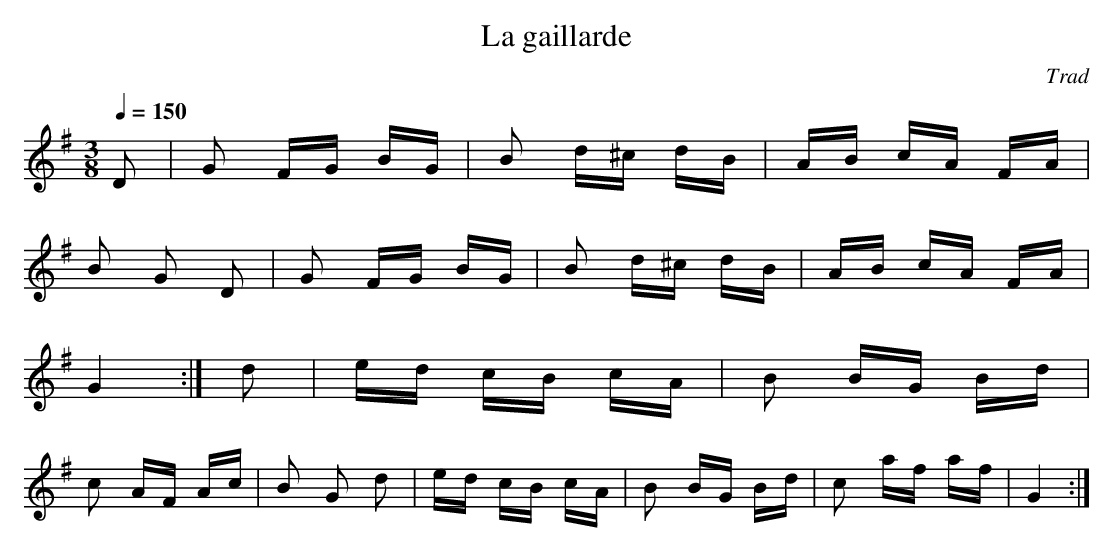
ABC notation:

X:1
T:La gaillarde
C:Trad
Q:1/4=150
M:3/8
K:G
D2 |G2 FG BG |B2 d^c dB|AB cA FA|
B2 G2 D2|G2 FG BG|B2 d^c dB|AB cA FA |
G4 :|d2 |ed cB cA |B2 BG Bd|
c2 AF Ac|B2 G2 d2 |ed cB cA|B2 BG Bd|c2 af af|G4:|
